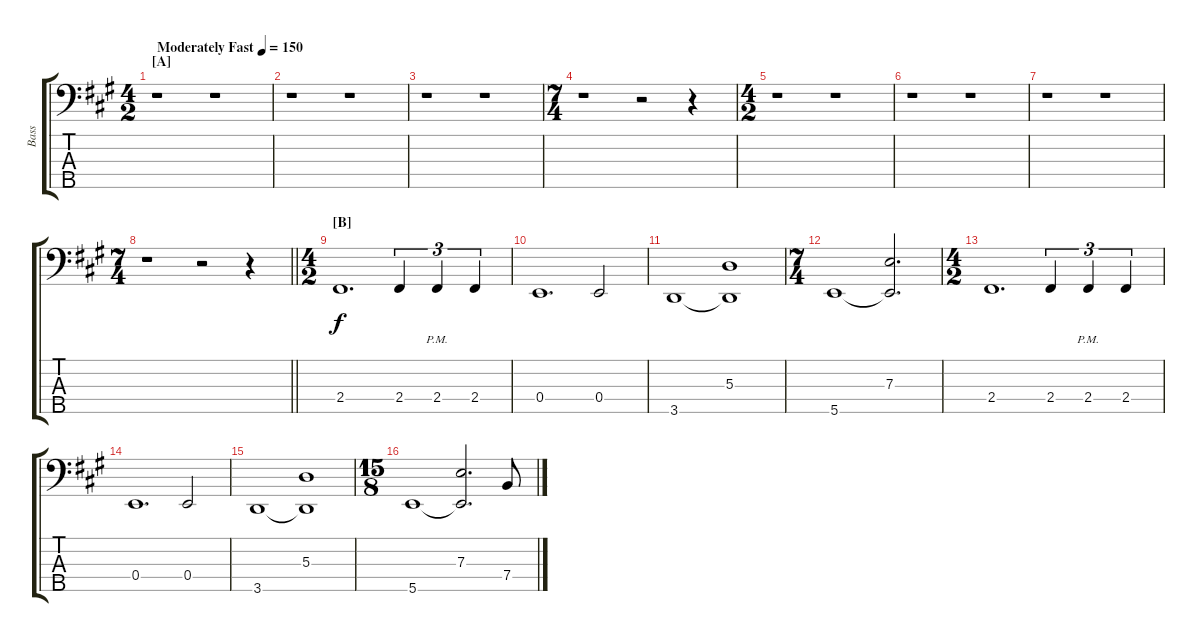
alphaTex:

\track ("Bass" "Bass") {instrument electricbassfinger}
\staff {score tabs}
\tuning (G2 D2 A1 E1 B0) {hide}
\ts (4 2)
\section ("" "[A]")
\tempo (150 "Moderately Fast")
\clef f4
\ks f#minor
r.1{dy f instrument electricbassfinger} r.1 |
r.1 r.1 |
r.1 r.1 |
\ts (7 4)
r.1 r.2 r.4 |
\ts (4 2)
r.1 r.1 |
r.1 r.1 |
r.1 r.1 |
\ts (7 4)
\barLineRight lightlight
r.1 r.2 r.4 |
\ts (4 2)
\section ("" "[B]")
2.4.1{d} 2.4.4{tu (3 2)} 2.4{pm}.4{tu (3 2)} 2.4.4{tu (3 2)} |
0.4.1{d} 0.4.2 |
3.5.1 (5.3 3.5{t}).1 |
\ts (7 4)
5.5.1 (7.3 5.5{t}).2{d} |
\ts (4 2)
2.4.1{d} 2.4.4{tu (3 2)} 2.4{pm}.4{tu (3 2)} 2.4.4{tu (3 2)} |
0.4.1{d} 0.4.2 |
3.5.1 (5.3 3.5{t}).1 |
\ts (15 8)
5.5.1 (7.3 5.5{t}).2{d} 7.4.8
